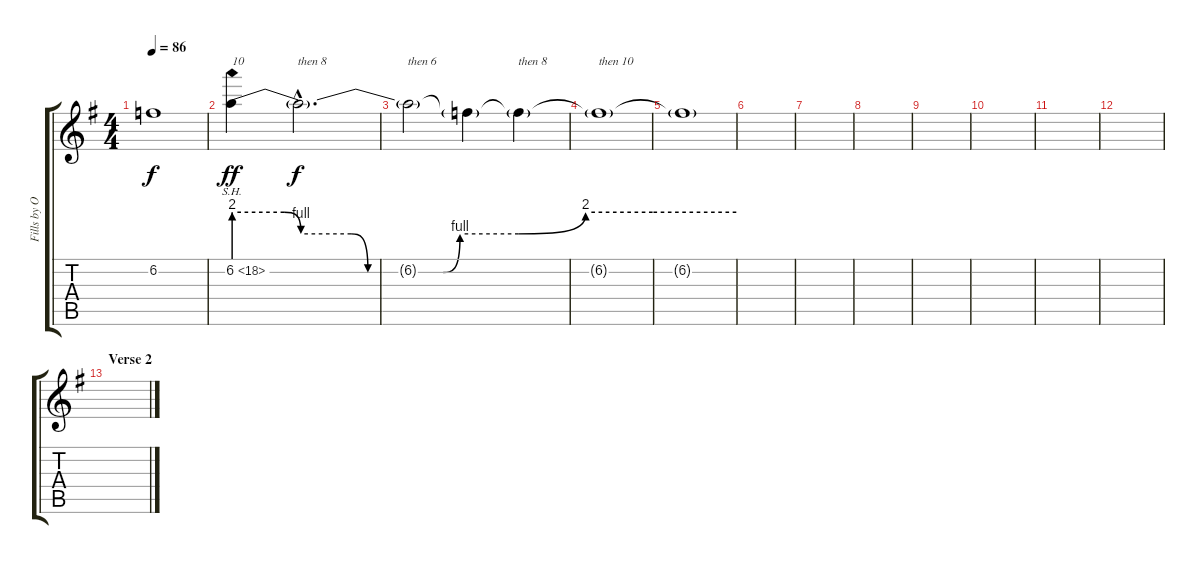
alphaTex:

\track ("Fills by Other Guitars" "Fills by O") {instrument overdrivenguitar}
\staff {score tabs}
\tuning (E4 B3 G3 D3 A2 D2) {hide}
\ts (4 4)
\tempo 86
\clef g2
\ks g
6.2{t}.1{dy f} |
6.2{be (custom 0 8 6 8 8 4 14 4 16 0 25 0 27 4 34 4 42 8 50 8 60 8) sh 12}.4{txt "10" dy ff volume 12} 6.2{hac t}.2{d txt "then 8" dy f} |
6.2{t}.2{txt "then 6" volume 10} 6.2{t}.4 6.2{t}.4{txt "then 8"} |
6.2{t}.1{txt "then 10" volume 13} |
6.2{t}.1 |
|
|
|
|
|
|
|
\section ("" "Verse 2")
